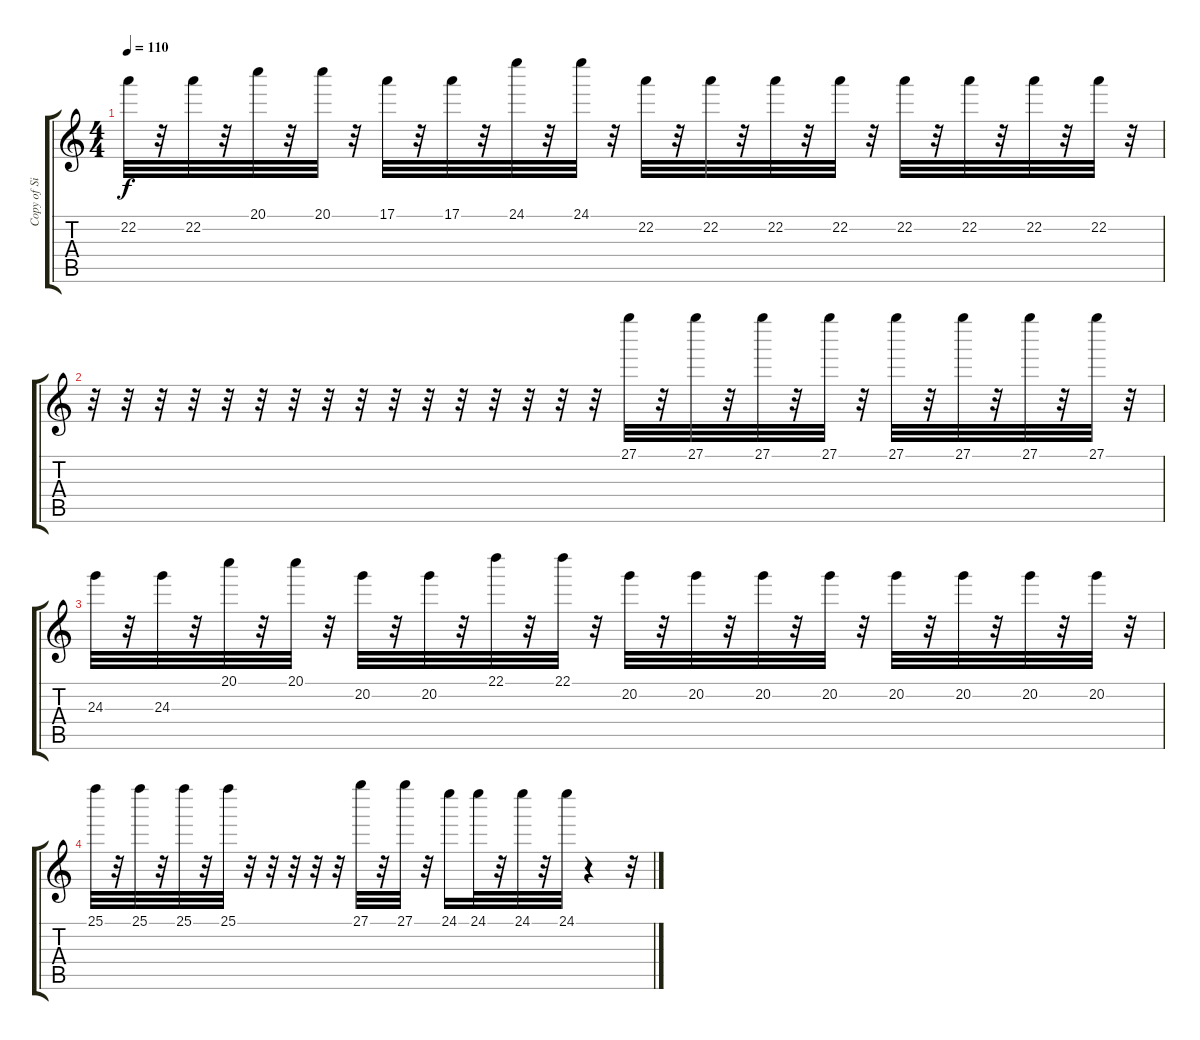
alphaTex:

\track ("Copy of Sinth" "Copy of Si") {instrument acousticguitarsteel}
\staff {score tabs}
\tuning (E4 B3 G3 D3 A2 E2) {hide}
\ts (4 4)
\tempo 110
\clef g2
\ks c
22.2.32{dy f} r.32 22.2.32 r.32 20.1.32 r.32 20.1.32 r.32 17.1.32 r.32 17.1.32 r.32 24.1.32 r.32 24.1.32 r.32 22.2.32 r.32 22.2.32 r.32 22.2.32 r.32 22.2.32 r.32 22.2.32 r.32 22.2.32 r.32 22.2.32 r.32 22.2.32 r.32 |
r.32 r.32 r.32 r.32 r.32 r.32 r.32 r.32 r.32 r.32 r.32 r.32 r.32 r.32 r.32 r.32 27.1.32 r.32 27.1.32 r.32 27.1.32 r.32 27.1.32 r.32 27.1.32 r.32 27.1.32 r.32 27.1.32 r.32 27.1.32 r.32 |
24.3.32 r.32 24.3.32 r.32 20.1.32 r.32 20.1.32 r.32 20.2.32 r.32 20.2.32 r.32 22.1.32 r.32 22.1.32 r.32 20.2.32 r.32 20.2.32 r.32 20.2.32 r.32 20.2.32 r.32 20.2.32 r.32 20.2.32 r.32 20.2.32 r.32 20.2.32 r.32 |
25.1.32 r.32 25.1.32 r.32 25.1.32 r.32 25.1.32 r.32 r.32 r.32 r.32 r.32 27.1.32 r.32 27.1.32 r.32 24.1.16 24.1.32 r.32 24.1.32 r.32 24.1.32 r.4 r.32
